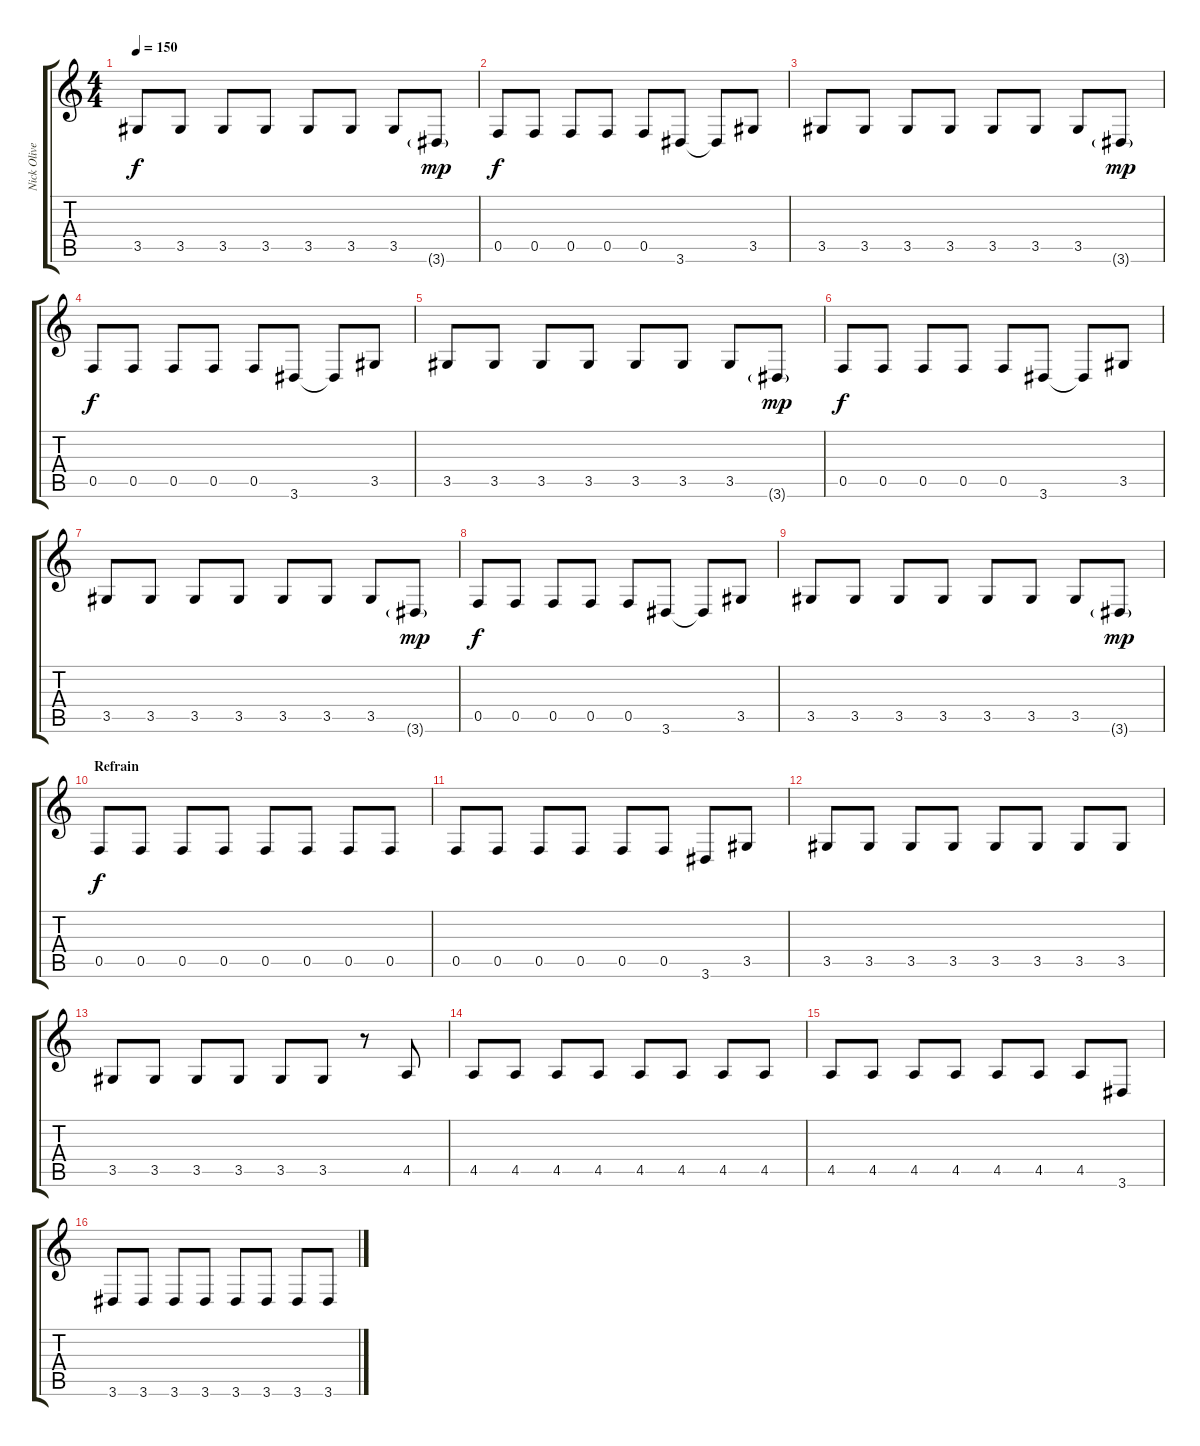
\track ("Nick Oliveri" "Nick Olive") {instrument electricbassfinger}
\staff {score tabs}
\tuning (C4 G3 Eb3 Bb2 F2 C2) {hide}
\ts (4 4)
\tempo 150
\clef g2
\ks c
3.5.8{dy f} 3.5.8 3.5.8 3.5.8 3.5.8 3.5.8 3.5.8 3.6{g}.8{dy mp} |
0.5.8{dy f} 0.5.8 0.5.8 0.5.8 0.5.8 3.6.8 3.6{t}.8 3.5.8 |
3.5.8 3.5.8 3.5.8 3.5.8 3.5.8 3.5.8 3.5.8 3.6{g}.8{dy mp} |
0.5.8{dy f} 0.5.8 0.5.8 0.5.8 0.5.8 3.6.8 3.6{t}.8 3.5.8 |
3.5.8 3.5.8 3.5.8 3.5.8 3.5.8 3.5.8 3.5.8 3.6{g}.8{dy mp} |
0.5.8{dy f} 0.5.8 0.5.8 0.5.8 0.5.8 3.6.8 3.6{t}.8 3.5.8 |
3.5.8 3.5.8 3.5.8 3.5.8 3.5.8 3.5.8 3.5.8 3.6{g}.8{dy mp} |
0.5.8{dy f} 0.5.8 0.5.8 0.5.8 0.5.8 3.6.8 3.6{t}.8 3.5.8 |
3.5.8 3.5.8 3.5.8 3.5.8 3.5.8 3.5.8 3.5.8 3.6{g}.8{dy mp} |
\section ("" "Refrain")
0.5.8{dy f} 0.5.8 0.5.8 0.5.8 0.5.8 0.5.8 0.5.8 0.5.8 |
0.5.8 0.5.8 0.5.8 0.5.8 0.5.8 0.5.8 3.6.8 3.5.8 |
3.5.8 3.5.8 3.5.8 3.5.8 3.5.8 3.5.8 3.5.8 3.5.8 |
3.5.8 3.5.8 3.5.8 3.5.8 3.5.8 3.5.8 r.8 4.5.8 |
4.5.8 4.5.8 4.5.8 4.5.8 4.5.8 4.5.8 4.5.8 4.5.8 |
4.5.8 4.5.8 4.5.8 4.5.8 4.5.8 4.5.8 4.5.8 3.6.8 |
3.6.8 3.6.8 3.6.8 3.6.8 3.6.8 3.6.8 3.6.8 3.6.8
